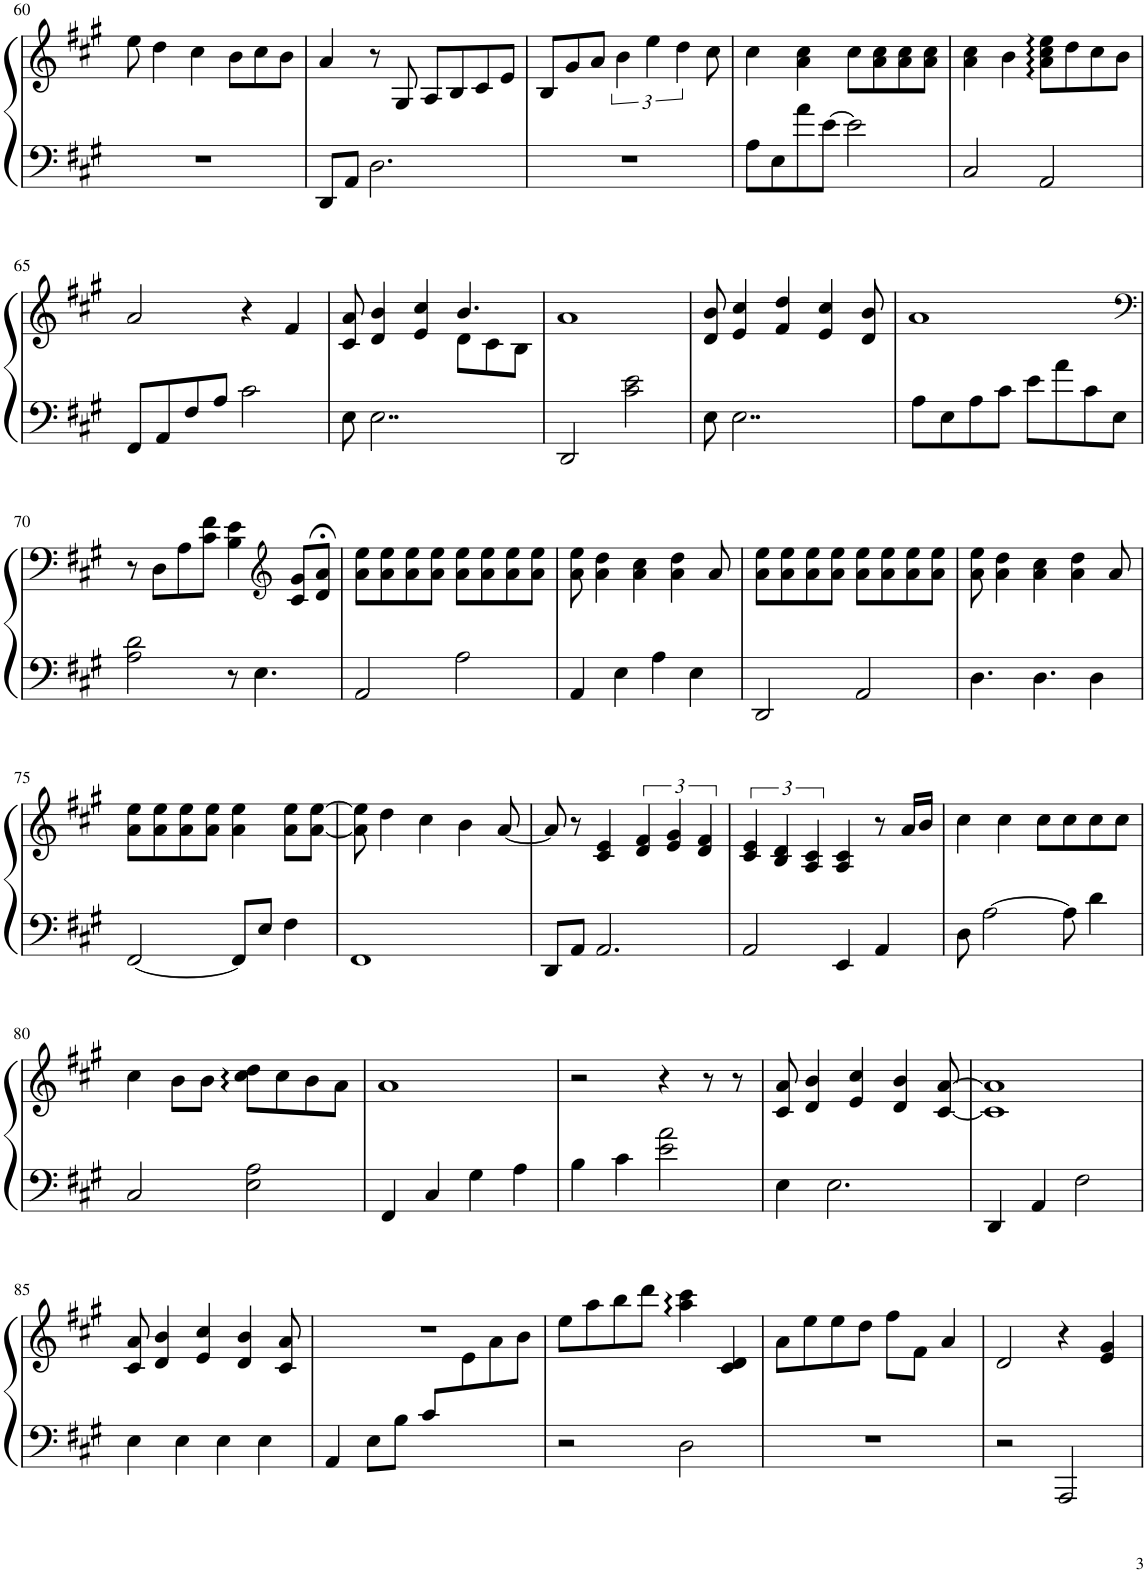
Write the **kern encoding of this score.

**kern	**kern
*part1	*part1
*staff2	*staff1
*I"Piano	*
*I'Pno.	*
!!LO:PB:g=z
*clefG2	*clefG2
*k[f#c#g#]	*k[f#c#g#]
*M4/4	*M4/4
=60	=60
1r	8ee\
.	4dd\
.	4cc#\
.	8b\L
.	8cc#\
.	8b\J
=61	=61
8DD/L	4a/
8AA/J	.
2.D\	8r
.	8G#/
.	8A/L
.	8B/
.	8c#/
.	8e/J
=62	=62
1r	8B/L
.	8g#/
.	8a/J
.	6b\
.	6ee\
.	6dd\
.	8cc#\
=63	=63
8A\L	4cc#\
8E\	.
8a\	4a\ 4cc#\
[8e\J	.
2e\]	8cc#\L
.	8a\ 8cc#\
.	8a\ 8cc#\
.	8a\ 8cc#\J
=64	=64
2C#/	4a\ 4cc#\
.	4b\
2AA/	8a\ 8cc#\ 8ee\L
.	8dd\
.	8cc#\
.	8b\J
!!LO:LB:g=z
=65	=65
8FF#/L	2a/
8AA/	.
8F#/	.
8A/J	.
2c#\	4r
.	4f#/
=66	=66
*	*^
8E\	8c#/ 8a/	8ryy
*	*v	*v
2..E\	4d/ 4b/
.	4e/ 4cc#/
*	*^
.	4.b/	8d\L
.	.	8c#\
.	.	8B\J
*	*v	*v
=67	=67
2DD/	1a
2c#\ 2e\	.
=68	=68
8E\	8d/ 8b/
2..E\	4e/ 4cc#/
.	4f#/ 4dd/
.	4e/ 4cc#/
.	8d/ 8b/
=69	=69
8A\L	1a
8E\	.
8A\	.
8c#\J	.
8e\L	.
8a\	.
8c#\	.
8E\J	.
!!LO:LB:g=z
=70	=70
*	*clefF4
2A\ 2d\	8r
.	8D\L
.	8A\
.	8c#\ 8f#\J
8r	4B\ 4e\
4.E\	.
*	*clefG2
.	8c#/ 8g#/L
.	8d/;< 8a/;<J
=71	=71
2AA/	8a\ 8ee\L
.	8a\ 8ee\
.	8a\ 8ee\
.	8a\ 8ee\J
2A\	8a\ 8ee\L
.	8a\ 8ee\
.	8a\ 8ee\
.	8a\ 8ee\J
=72	=72
4AA/	8a\ 8ee\
.	4a\ 4dd\
4E\	.
.	4a\ 4cc#\
4A\	.
.	4a\ 4dd\
4E\	.
.	8a/
=73	=73
2DD/	8a\ 8ee\L
.	8a\ 8ee\
.	8a\ 8ee\
.	8a\ 8ee\J
2AA/	8a\ 8ee\L
.	8a\ 8ee\
.	8a\ 8ee\
.	8a\ 8ee\J
=74	=74
4.D\	8a\ 8ee\
.	4a\ 4dd\
4.D\	4a\ 4cc#\
.	4a\ 4dd\
4D\	.
.	8a/
!!LO:LB:g=z
=75	=75
[2FF#/	8a\ 8ee\L
.	8a\ 8ee\
.	8a\ 8ee\
.	8a\ 8ee\J
8FF#/L]	4a\ 4ee\
8E/J	.
4F#\	8a\ 8ee\L
.	[8a\ [8ee\J
=76	=76
1FF#	8a\] 8ee\]
.	4dd\
.	4cc#\
.	4b\
.	[8a/
=77	=77
8DD/L	8a/]
8AA/J	8r
2.AA/	4c#/ 4e/
.	6d/ 6f#/
.	6e/ 6g#/
.	6d/ 6f#/
=78	=78
2AA/	6c#/ 6e/
.	6B/ 6d/
.	6A/ 6c#/
4EE/	4A/ 4c#/
4AA/	8r
.	16a/LL
.	16b/JJ
=79	=79
8D\	4cc#\
[2A\	.
.	4cc#\
.	8cc#\L
8A\]	8cc#\
4d\	8cc#\
.	8cc#\J
!!LO:LB:g=z
=80	=80
2C#/	4cc#\
.	8b\L
.	8b\J
2E\ 2A\	8cc#\ 8dd\L
.	8cc#\
.	8b\
.	8a\J
=81	=81
4FF#/	1a
4C#/	.
4G#\	.
4A\	.
=82	=82
4B\	2r
4c#\	.
2e\ 2a\	4r
.	8r
.	8r
=83	=83
4E\	8c#/ 8a/
.	4d/ 4b/
2.E\	.
.	4e/ 4cc#/
.	4d/ 4b/
.	[8c#/ [8a/
=84	=84
4DD/	1c#] 1a]
4AA/	.
2F#\	.
!!LO:LB:g=z
=85	=85
4E\	8c#/ 8a/
.	4d/ 4b/
4E\	.
.	4e/ 4cc#/
4E\	.
.	4d/ 4b/
4E\	.
.	8c#/ 8a/
=86	=86
*	*^
4AA/	1r	8ryy
*	*v	*v
8E\L	.
8B\J	.
8c#/L	.
*	*^
4.ryy	.	8e\
.	.	8a\
.	.	8b\J
*	*v	*v
=87	=87
2r	8ee\L
.	8aa\
.	8bb\
.	8ddd\J
2D\	4aa\ 4ccc#\
.	4c#/ 4d/
=88	=88
1r	8a\L
.	8ee\
.	8ee\
.	8dd\J
.	8ff#\L
.	8f#\J
.	4a/
=89	=89
2r	2d/
2AAA/	4r
.	4e/ 4g#/
=	=
*-	*-
